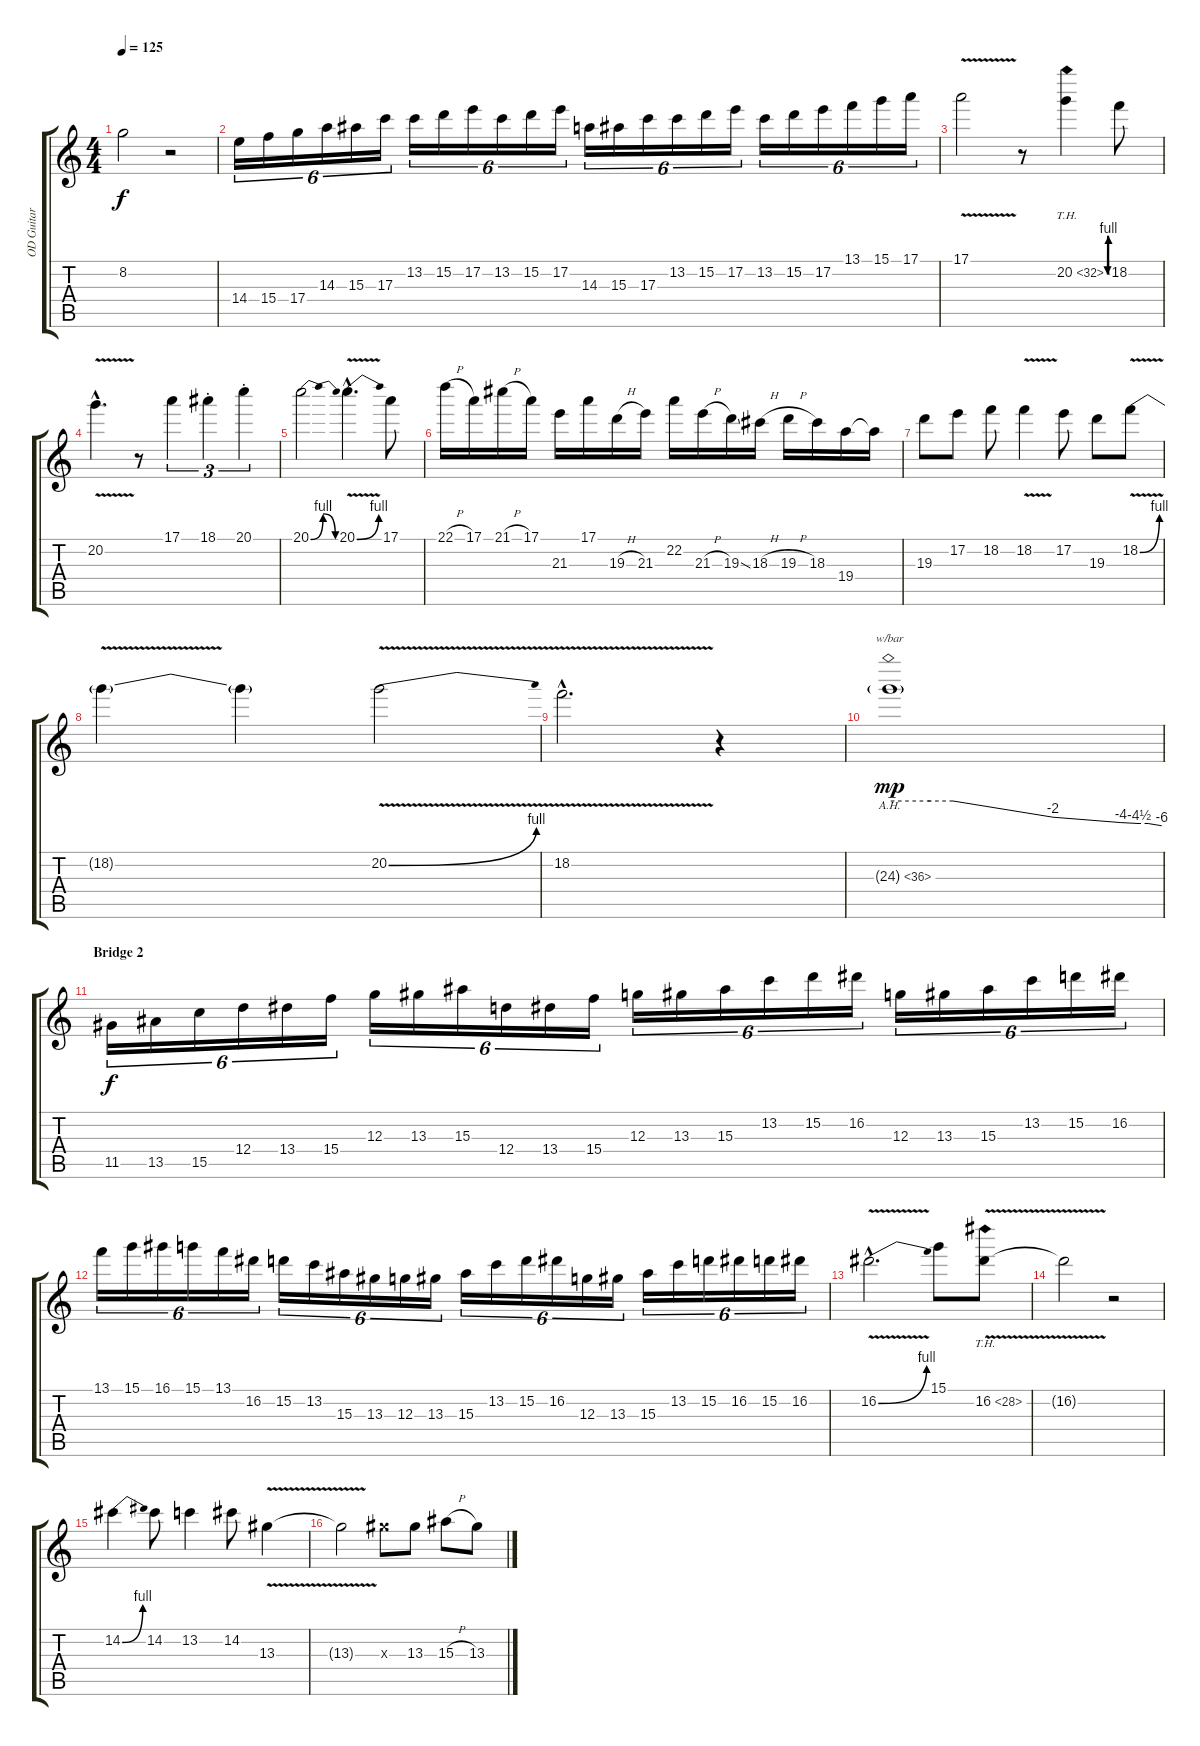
\track ("OD Guitar" "OD Guitar") {instrument overdrivenguitar}
\staff {score tabs}
\tuning (E4 B3 G3 D3 A2 E2) {hide}
\ts (4 4)
\tempo 125
\clef g2
\ks c
8.2{t}.2{dy f} r.2 |
14.4.16{tu (6 4)} 15.4.16{tu (6 4)} 17.4.16{tu (6 4)} 14.3.16{tu (6 4)} 15.3.16{tu (6 4)} 17.3.16{tu (6 4)} 13.2.16{tu (6 4)} 15.2.16{tu (6 4)} 17.2.16{tu (6 4)} 13.2.16{tu (6 4)} 15.2.16{tu (6 4)} 17.2.16{tu (6 4)} 14.3.16{tu (6 4)} 15.3.16{tu (6 4)} 17.3.16{tu (6 4)} 13.2.16{tu (6 4)} 15.2.16{tu (6 4)} 17.2.16{tu (6 4)} 13.2.16{tu (6 4)} 15.2.16{tu (6 4)} 17.2.16{tu (6 4)} 13.1.16{tu (6 4)} 15.1.16{tu (6 4)} 17.1.16{tu (6 4)} |
17.1{v}.2 r.8 20.2{be (custom 0 0 7 4 15 4 50 4 60 0) th 12}.4 18.2.8 |
20.2{v hac}.4{d} r.8 17.1.4{tu (3 2)} 18.1{st}.4{tu (3 2)} 20.1{st}.4{tu (3 2)} |
20.1{be (bendrelease 0 0 10 4 40 4 60 0)}.2 20.1{be (bend 0 0 60 4) v hac}.4{d} 17.1.8 |
22.1{h}.16 17.1.16 21.1{h}.16 17.1.16 21.3.16 17.1.16 19.3{h}.16 21.3.16 22.2.16 21.3{h}.16 19.3{ss}.16 18.3{h}.16 19.3{h}.16 18.3.16 19.4.16 19.4{t}.16 |
19.3.8 17.2.8 18.2.8 18.2{v}.4 17.2.8 19.3.8 18.2{be (bend 0 0 60 4) v}.8 |
18.2{t}.4 18.2{t}.4 20.2{be (bend 0 0 60 4) v}.2 |
18.2{v hac}.2{d} r.4 |
24.3{ah 12 g}.1{tbe (custom default 0 0 9 0 14 0 36 -8 51 -16 55 -18 57 -18 60 -24) dy mp} |
\section ("" "Bridge 2")
11.5.16{tu (6 4) dy f} 13.5.16{tu (6 4)} 15.5.16{tu (6 4)} 12.4.16{tu (6 4)} 13.4.16{tu (6 4)} 15.4.16{tu (6 4)} 12.3.16{tu (6 4)} 13.3.16{tu (6 4)} 15.3.16{tu (6 4)} 12.4.16{tu (6 4)} 13.4.16{tu (6 4)} 15.4.16{tu (6 4)} 12.3.16{tu (6 4)} 13.3.16{tu (6 4)} 15.3.16{tu (6 4)} 13.2.16{tu (6 4)} 15.2.16{tu (6 4)} 16.2.16{tu (6 4)} 12.3.16{tu (6 4)} 13.3.16{tu (6 4)} 15.3.16{tu (6 4)} 13.2.16{tu (6 4)} 15.2.16{tu (6 4)} 16.2.16{tu (6 4)} |
13.1.16{tu (6 4)} 15.1.16{tu (6 4)} 16.1.16{tu (6 4)} 15.1.16{tu (6 4)} 13.1.16{tu (6 4)} 16.2.16{tu (6 4)} 15.2.16{tu (6 4)} 13.2.16{tu (6 4)} 15.3.16{tu (6 4)} 13.3.16{tu (6 4)} 12.3.16{tu (6 4)} 13.3.16{tu (6 4)} 15.3.16{tu (6 4)} 13.2.16{tu (6 4)} 15.2.16{tu (6 4)} 16.2.16{tu (6 4)} 12.3.16{tu (6 4)} 13.3.16{tu (6 4)} 15.3.16{tu (6 4)} 13.2.16{tu (6 4)} 15.2.16{tu (6 4)} 16.2.16{tu (6 4)} 15.2.16{tu (6 4)} 16.2.16{tu (6 4)} |
16.2{be (bend 0 0 60 4) v hac}.2{d} 15.1.8 16.2{th 12 v}.8 |
16.2{t}.2 r.2 |
14.2{be (bend 0 0 60 4)}.4 14.2.8 13.2.4 14.2.8 13.3{v}.4 |
13.3{t}.2 13.3{x}.8 13.3.8 15.3{h}.8 13.3.8
